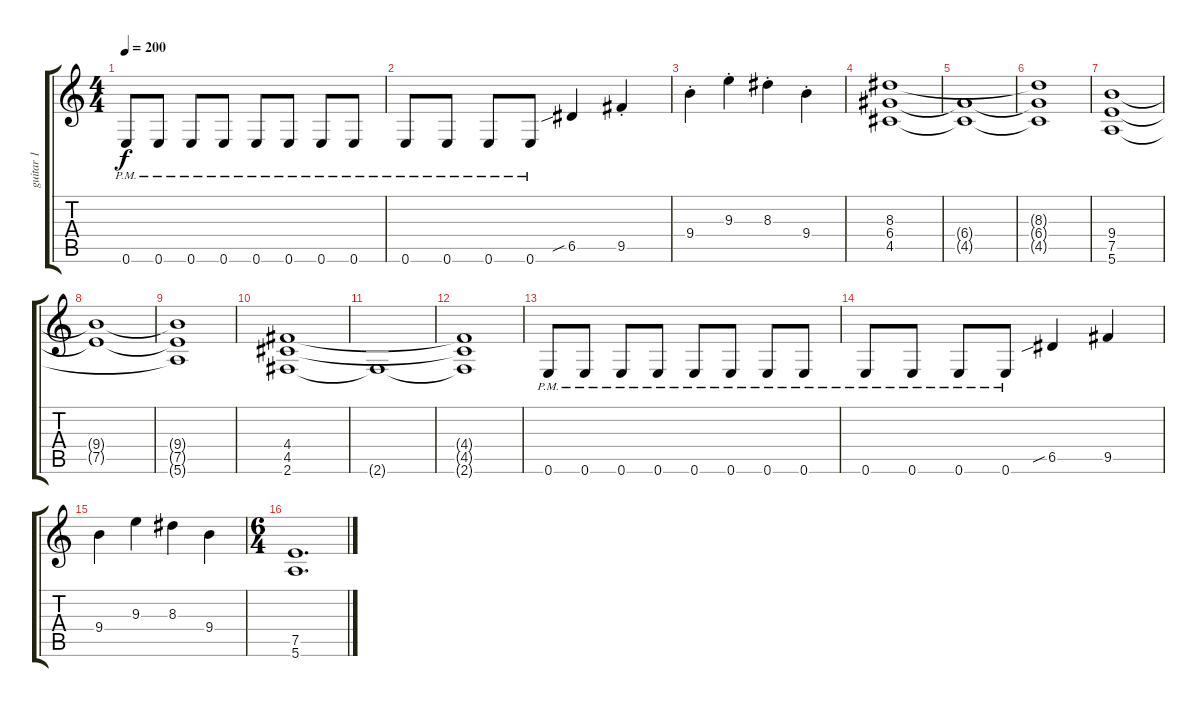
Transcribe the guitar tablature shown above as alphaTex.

\track ("guitar 1" "guitar 1") {instrument distortionguitar}
\staff {score tabs}
\tuning (E4 B3 G3 D3 A2 E2) {hide}
\ts (4 4)
\tempo 200
\clef g2
\ks c
0.6{pm}.8{dy f} 0.6{pm}.8 0.6{pm}.8 0.6{pm}.8 0.6{pm}.8 0.6{pm}.8 0.6{pm}.8 0.6{pm}.8 |
0.6{pm}.8 0.6{pm}.8 0.6{pm}.8 0.6{pm}.8 6.5{sib}.4 9.5{st}.4 |
9.4{st}.4 9.3{st}.4 8.3{st}.4 9.4{st}.4 |
(8.3 6.4 4.5).1 |
(6.4{t} 4.5{t}).1 |
(8.3{t} 6.4{t} 4.5{t}).1 |
(9.4 7.5 5.6).1 |
(9.4{t} 7.5{t}).1 |
(9.4{t} 7.5{t} 5.6{t}).1 |
(4.4 4.5 2.6).1 |
2.6{t}.1 |
(4.4{t} 4.5{t} 2.6{t}).1 |
0.6{pm}.8 0.6{pm}.8 0.6{pm}.8 0.6{pm}.8 0.6{pm}.8 0.6{pm}.8 0.6{pm}.8 0.6{pm}.8 |
0.6{pm}.8 0.6{pm}.8 0.6{pm}.8 0.6{pm}.8 6.5{sib}.4 9.5.4 |
9.4.4 9.3.4 8.3.4 9.4.4 |
\ts (6 4)
(7.5 5.6).1{d}
